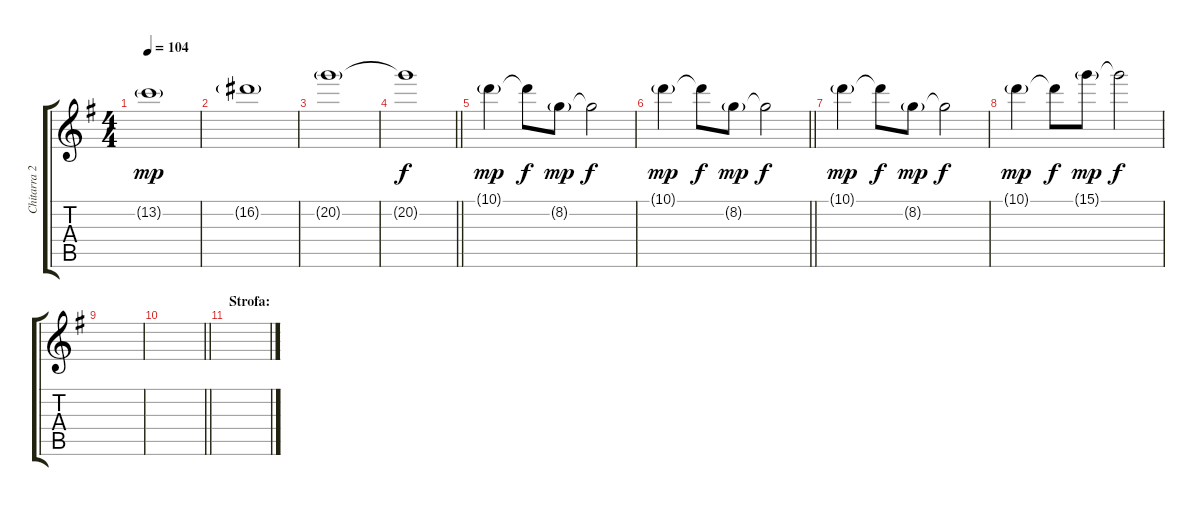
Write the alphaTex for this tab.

\track ("Chitarra 2" "Chitarra 2") {instrument overdrivenguitar}
\staff {score tabs}
\tuning (E4 B3 G3 D3 A2 E2) {hide}
\ts (4 4)
\tempo 104
\clef g2
\ks g
13.2{g}.1{dy mp} |
16.2{g}.1 |
20.2{g}.1 |
\barLineRight lightlight
20.2{t}.1{dy f} |
10.1{g}.4{dy mp} 10.1{t}.8{dy f} 8.2{g}.8{dy mp} 8.2{t}.2{dy f} |
\barLineRight lightlight
10.1{g}.4{dy mp} 10.1{t}.8{dy f} 8.2{g}.8{dy mp} 8.2{t}.2{dy f} |
\section ("" "")
10.1{g}.4{dy mp} 10.1{t}.8{dy f} 8.2{g}.8{dy mp} 8.2{t}.2{dy f} |
10.1{g}.4{dy mp} 10.1{t}.8{dy f} 15.1{g}.8{dy mp} 15.1{t}.2{dy f} |
|
\barLineRight lightlight
|
\section ("" "Strofa:")
